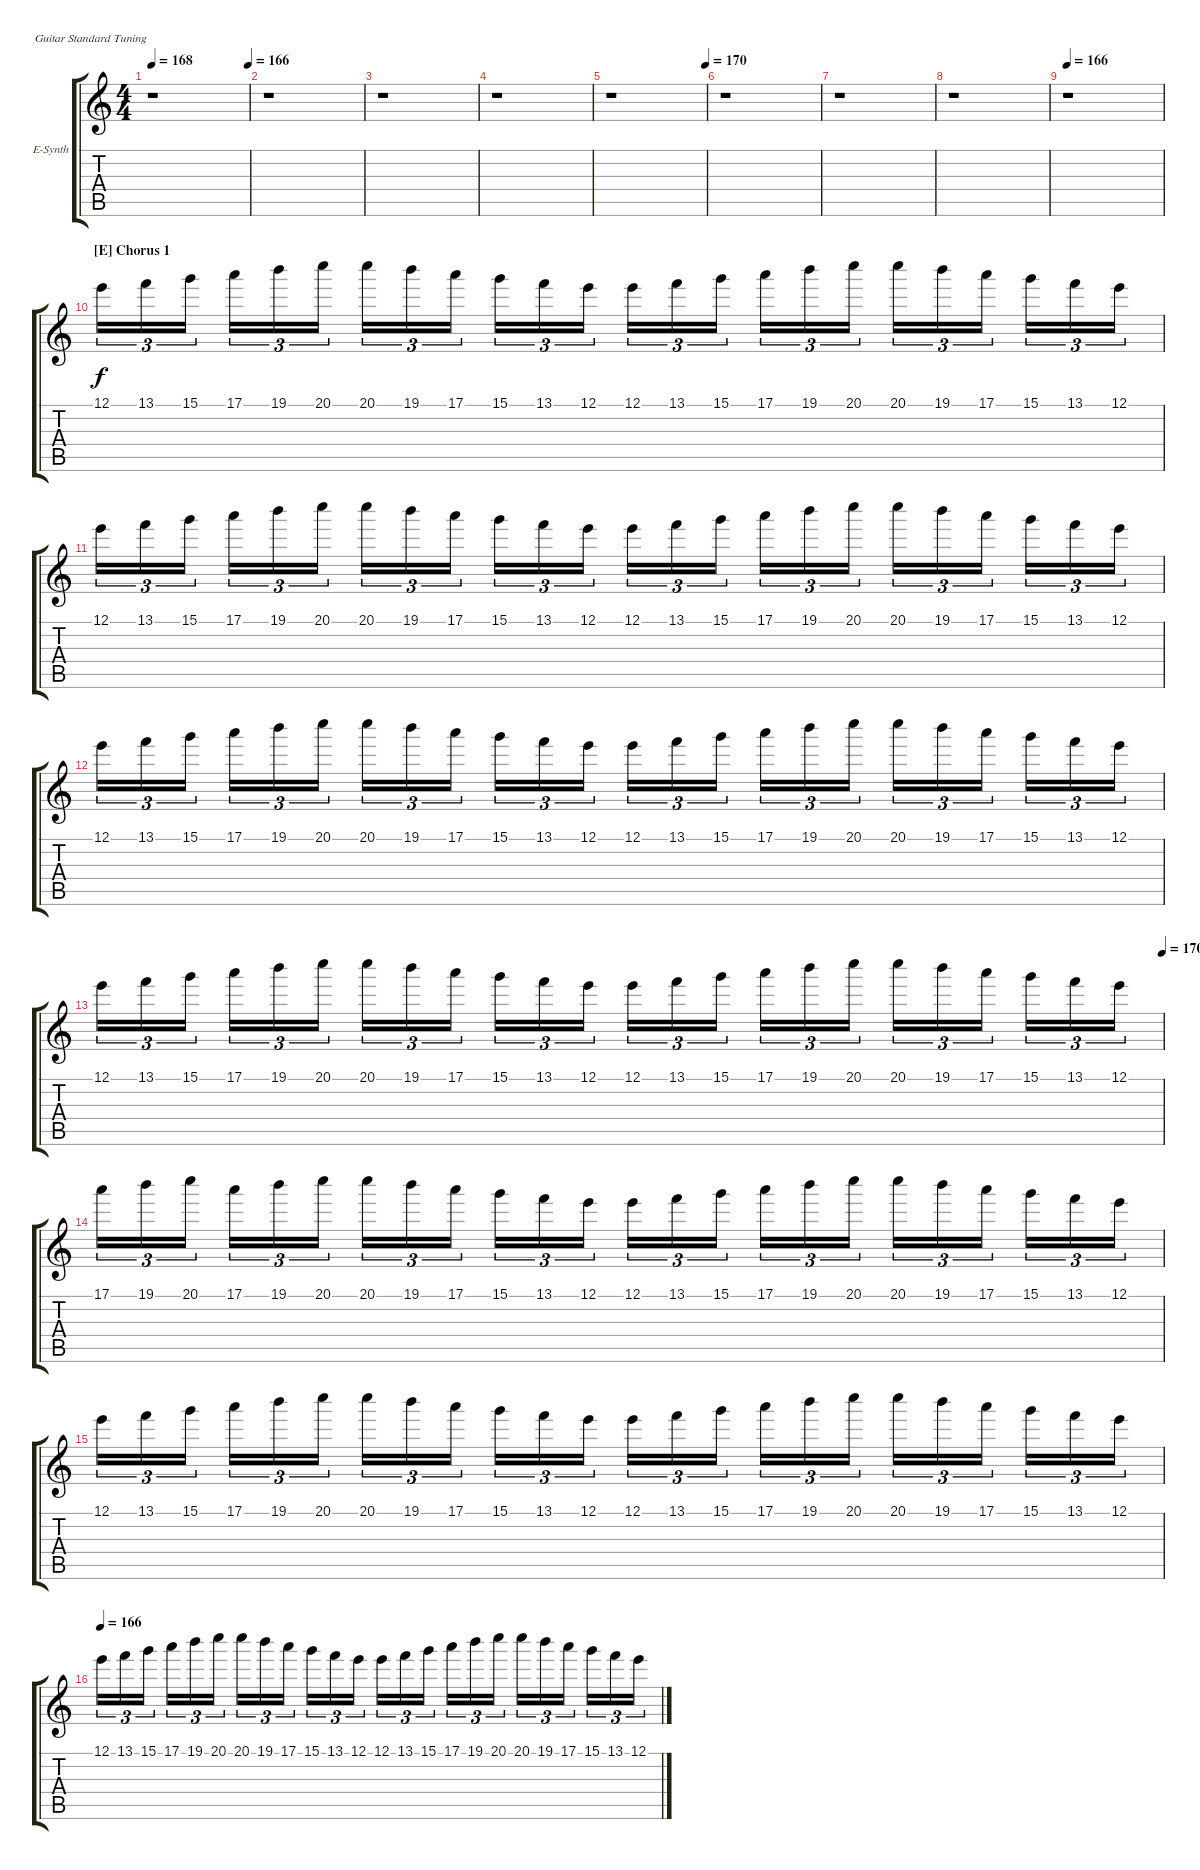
\bracketExtendMode groupsimilarinstruments
\firstSystemTrackNameOrientation horizontal
\otherSystemsTrackNameOrientation horizontal
\track ("Keyboard (Dio)" "E-Synth") {instrument stringensemble1}
\staff {score tabs}
\tuning (E4 B3 G3 D3 A2 E2)
\displaytranspose 12
\ts (4 4)
\tempo 168
\tempo (166 1)
\clef g2
\ks c
r.1{dy f} |
r.1 |
r.1 |
r.1 |
\tempo (170 1)
r.1 |
r.1 |
r.1 |
r.1 |
\tempo 166
r.1 |
\section ("E" "Chorus 1")
12.1.16{tu (3 2)} 13.1.16{tu (3 2)} 15.1.16{tu (3 2)} 17.1.16{tu (3 2)} 19.1.16{tu (3 2)} 20.1.16{tu (3 2)} 20.1.16{tu (3 2)} 19.1.16{tu (3 2)} 17.1.16{tu (3 2)} 15.1.16{tu (3 2)} 13.1.16{tu (3 2)} 12.1.16{tu (3 2)} 12.1.16{tu (3 2)} 13.1.16{tu (3 2)} 15.1.16{tu (3 2)} 17.1.16{tu (3 2)} 19.1.16{tu (3 2)} 20.1.16{tu (3 2)} 20.1.16{tu (3 2)} 19.1.16{tu (3 2)} 17.1.16{tu (3 2)} 15.1.16{tu (3 2)} 13.1.16{tu (3 2)} 12.1.16{tu (3 2)} |
12.1.16{tu (3 2)} 13.1.16{tu (3 2)} 15.1.16{tu (3 2)} 17.1.16{tu (3 2)} 19.1.16{tu (3 2)} 20.1.16{tu (3 2)} 20.1.16{tu (3 2)} 19.1.16{tu (3 2)} 17.1.16{tu (3 2)} 15.1.16{tu (3 2)} 13.1.16{tu (3 2)} 12.1.16{tu (3 2)} 12.1.16{tu (3 2)} 13.1.16{tu (3 2)} 15.1.16{tu (3 2)} 17.1.16{tu (3 2)} 19.1.16{tu (3 2)} 20.1.16{tu (3 2)} 20.1.16{tu (3 2)} 19.1.16{tu (3 2)} 17.1.16{tu (3 2)} 15.1.16{tu (3 2)} 13.1.16{tu (3 2)} 12.1.16{tu (3 2)} |
12.1.16{tu (3 2)} 13.1.16{tu (3 2)} 15.1.16{tu (3 2)} 17.1.16{tu (3 2)} 19.1.16{tu (3 2)} 20.1.16{tu (3 2)} 20.1.16{tu (3 2)} 19.1.16{tu (3 2)} 17.1.16{tu (3 2)} 15.1.16{tu (3 2)} 13.1.16{tu (3 2)} 12.1.16{tu (3 2)} 12.1.16{tu (3 2)} 13.1.16{tu (3 2)} 15.1.16{tu (3 2)} 17.1.16{tu (3 2)} 19.1.16{tu (3 2)} 20.1.16{tu (3 2)} 20.1.16{tu (3 2)} 19.1.16{tu (3 2)} 17.1.16{tu (3 2)} 15.1.16{tu (3 2)} 13.1.16{tu (3 2)} 12.1.16{tu (3 2)} |
\tempo (170 1)
12.1.16{tu (3 2)} 13.1.16{tu (3 2)} 15.1.16{tu (3 2)} 17.1.16{tu (3 2)} 19.1.16{tu (3 2)} 20.1.16{tu (3 2)} 20.1.16{tu (3 2)} 19.1.16{tu (3 2)} 17.1.16{tu (3 2)} 15.1.16{tu (3 2)} 13.1.16{tu (3 2)} 12.1.16{tu (3 2)} 12.1.16{tu (3 2)} 13.1.16{tu (3 2)} 15.1.16{tu (3 2)} 17.1.16{tu (3 2)} 19.1.16{tu (3 2)} 20.1.16{tu (3 2)} 20.1.16{tu (3 2)} 19.1.16{tu (3 2)} 17.1.16{tu (3 2)} 15.1.16{tu (3 2)} 13.1.16{tu (3 2)} 12.1.16{tu (3 2)} |
17.1.16{tu (3 2)} 19.1.16{tu (3 2)} 20.1.16{tu (3 2)} 17.1.16{tu (3 2)} 19.1.16{tu (3 2)} 20.1.16{tu (3 2)} 20.1.16{tu (3 2)} 19.1.16{tu (3 2)} 17.1.16{tu (3 2)} 15.1.16{tu (3 2)} 13.1.16{tu (3 2)} 12.1.16{tu (3 2)} 12.1.16{tu (3 2)} 13.1.16{tu (3 2)} 15.1.16{tu (3 2)} 17.1.16{tu (3 2)} 19.1.16{tu (3 2)} 20.1.16{tu (3 2)} 20.1.16{tu (3 2)} 19.1.16{tu (3 2)} 17.1.16{tu (3 2)} 15.1.16{tu (3 2)} 13.1.16{tu (3 2)} 12.1.16{tu (3 2)} |
12.1.16{tu (3 2)} 13.1.16{tu (3 2)} 15.1.16{tu (3 2)} 17.1.16{tu (3 2)} 19.1.16{tu (3 2)} 20.1.16{tu (3 2)} 20.1.16{tu (3 2)} 19.1.16{tu (3 2)} 17.1.16{tu (3 2)} 15.1.16{tu (3 2)} 13.1.16{tu (3 2)} 12.1.16{tu (3 2)} 12.1.16{tu (3 2)} 13.1.16{tu (3 2)} 15.1.16{tu (3 2)} 17.1.16{tu (3 2)} 19.1.16{tu (3 2)} 20.1.16{tu (3 2)} 20.1.16{tu (3 2)} 19.1.16{tu (3 2)} 17.1.16{tu (3 2)} 15.1.16{tu (3 2)} 13.1.16{tu (3 2)} 12.1.16{tu (3 2)} |
\tempo 166
12.1.16{tu (3 2)} 13.1.16{tu (3 2)} 15.1.16{tu (3 2)} 17.1.16{tu (3 2)} 19.1.16{tu (3 2)} 20.1.16{tu (3 2)} 20.1.16{tu (3 2)} 19.1.16{tu (3 2)} 17.1.16{tu (3 2)} 15.1.16{tu (3 2)} 13.1.16{tu (3 2)} 12.1.16{tu (3 2)} 12.1.16{tu (3 2)} 13.1.16{tu (3 2)} 15.1.16{tu (3 2)} 17.1.16{tu (3 2)} 19.1.16{tu (3 2)} 20.1.16{tu (3 2)} 20.1.16{tu (3 2)} 19.1.16{tu (3 2)} 17.1.16{tu (3 2)} 15.1.16{tu (3 2)} 13.1.16{tu (3 2)} 12.1.16{tu (3 2)}
